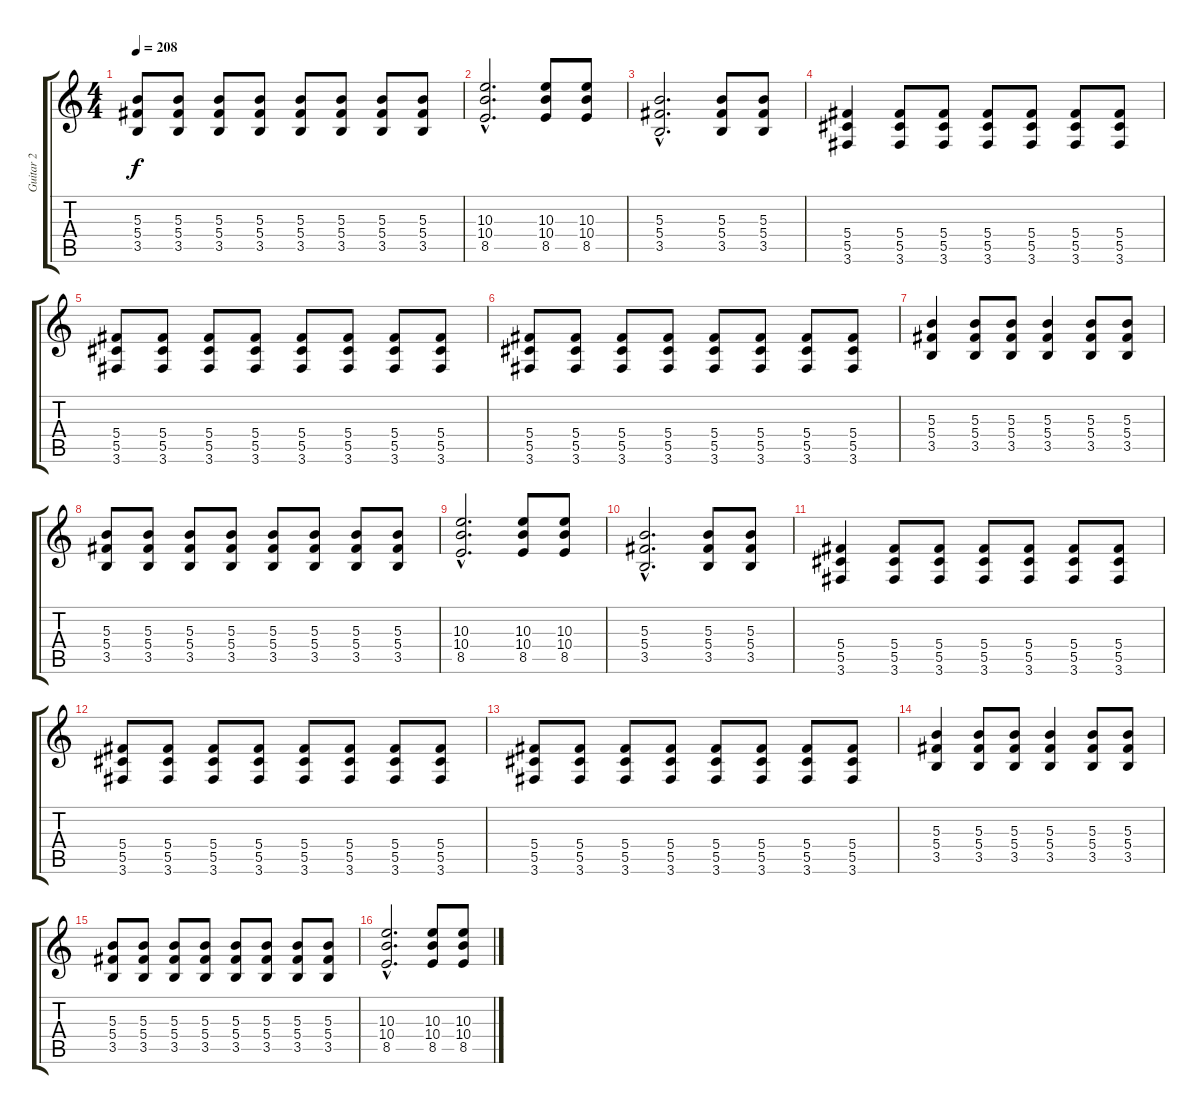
\track ("Guitar 2" "Guitar 2") {instrument distortionguitar}
\staff {score tabs}
\tuning (Eb4 Bb3 Gb3 Db3 Ab2 Eb2) {hide}
\ts (4 4)
\tempo 208
\clef g2
\ks c
(5.3 5.4 3.5).8{dy f} (5.3 5.4 3.5).8 (5.3 5.4 3.5).8 (5.3 5.4 3.5).8 (5.3 5.4 3.5).8 (5.3 5.4 3.5).8 (5.3 5.4 3.5).8 (5.3 5.4 3.5).8 |
(10.3{hac} 10.4{hac} 8.5{hac}).2{d} (10.3 10.4 8.5).8 (10.3 10.4 8.5).8 |
(5.3{hac} 5.4{hac} 3.5{hac}).2{d} (5.3 5.4 3.5).8 (5.3 5.4 3.5).8 |
(5.4 5.5 3.6).4 (5.4 5.5 3.6).8 (5.4 5.5 3.6).8 (5.4 5.5 3.6).8 (5.4 5.5 3.6).8 (5.4 5.5 3.6).8 (5.4 5.5 3.6).8 |
(5.4 5.5 3.6).8 (5.4 5.5 3.6).8 (5.4 5.5 3.6).8 (5.4 5.5 3.6).8 (5.4 5.5 3.6).8 (5.4 5.5 3.6).8 (5.4 5.5 3.6).8 (5.4 5.5 3.6).8 |
(5.4 5.5 3.6).8 (5.4 5.5 3.6).8 (5.4 5.5 3.6).8 (5.4 5.5 3.6).8 (5.4 5.5 3.6).8 (5.4 5.5 3.6).8 (5.4 5.5 3.6).8 (5.4 5.5 3.6).8 |
(5.3 5.4 3.5).4 (5.3 5.4 3.5).8 (5.3 5.4 3.5).8 (5.3 5.4 3.5).4 (5.3 5.4 3.5).8 (5.3 5.4 3.5).8 |
(5.3 5.4 3.5).8 (5.3 5.4 3.5).8 (5.3 5.4 3.5).8 (5.3 5.4 3.5).8 (5.3 5.4 3.5).8 (5.3 5.4 3.5).8 (5.3 5.4 3.5).8 (5.3 5.4 3.5).8 |
(10.3{hac} 10.4{hac} 8.5{hac}).2{d} (10.3 10.4 8.5).8 (10.3 10.4 8.5).8 |
(5.3{hac} 5.4{hac} 3.5{hac}).2{d} (5.3 5.4 3.5).8 (5.3 5.4 3.5).8 |
(5.4 5.5 3.6).4 (5.4 5.5 3.6).8 (5.4 5.5 3.6).8 (5.4 5.5 3.6).8 (5.4 5.5 3.6).8 (5.4 5.5 3.6).8 (5.4 5.5 3.6).8 |
(5.4 5.5 3.6).8 (5.4 5.5 3.6).8 (5.4 5.5 3.6).8 (5.4 5.5 3.6).8 (5.4 5.5 3.6).8 (5.4 5.5 3.6).8 (5.4 5.5 3.6).8 (5.4 5.5 3.6).8 |
(5.4 5.5 3.6).8 (5.4 5.5 3.6).8 (5.4 5.5 3.6).8 (5.4 5.5 3.6).8 (5.4 5.5 3.6).8 (5.4 5.5 3.6).8 (5.4 5.5 3.6).8 (5.4 5.5 3.6).8 |
(5.3 5.4 3.5).4 (5.3 5.4 3.5).8 (5.3 5.4 3.5).8 (5.3 5.4 3.5).4 (5.3 5.4 3.5).8 (5.3 5.4 3.5).8 |
(5.3 5.4 3.5).8 (5.3 5.4 3.5).8 (5.3 5.4 3.5).8 (5.3 5.4 3.5).8 (5.3 5.4 3.5).8 (5.3 5.4 3.5).8 (5.3 5.4 3.5).8 (5.3 5.4 3.5).8 |
(10.3{hac} 10.4{hac} 8.5{hac}).2{d} (10.3 10.4 8.5).8 (10.3 10.4 8.5).8
